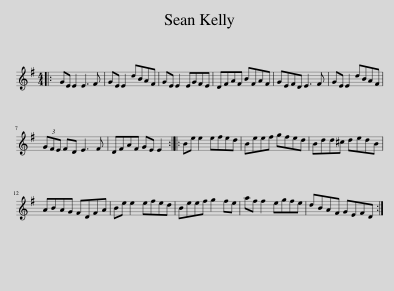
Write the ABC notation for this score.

X:1
L:1/8
M:4/4
I:linebreak $
K:Emin
V:1 treble
V:1
|: GE E2 E3 F | GE E2 dBAF | GE E2 EGFE | DFAF BFAF | GEFD E3 F | %5
 GE E2 dBAF |$ (3GFE FD E3 F | DFAF GE E2 :: Be e2 efed | Beef gfed | %10
 Bdd^c dedB |$ ABAG FDFA | Be e2 efed | Beef g2 fe | af f2 egfe | %15
 dBAF GEFD :| %16
